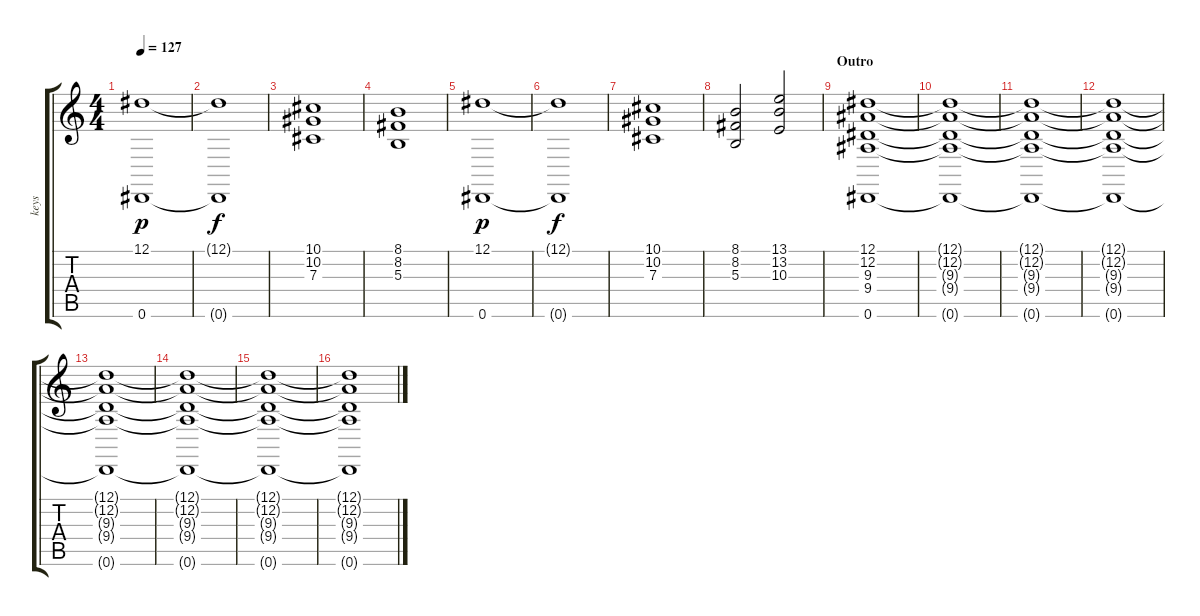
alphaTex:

\track ("keys" "keys") {instrument stringensemble1}
\staff {score tabs}
\tuning (Eb4 Bb3 Gb3 Db3 Ab2 Eb2) {hide}
\ts (4 4)
\tempo 127
\clef g2
\ks c
(12.1 0.6).1{dy p volume 12} |
(12.1{t} 0.6{t}).1{dy f} |
(10.1 10.2 7.3).1{volume 9} |
(8.1 8.2 5.3).1 |
(12.1 0.6).1{dy p volume 12} |
(12.1{t} 0.6{t}).1{dy f} |
(10.1 10.2 7.3).1{volume 9} |
(8.1 8.2 5.3).2 (13.1 13.2 10.3).2 |
\section ("" "Outro")
(12.1 12.2 9.3 9.4 0.6).1{volume 8} |
(12.1{t} 12.2{t} 9.3{t} 9.4{t} 0.6{t}).1 |
(12.1{t} 12.2{t} 9.3{t} 9.4{t} 0.6{t}).1 |
(12.1{t} 12.2{t} 9.3{t} 9.4{t} 0.6{t}).1 |
(12.1{t} 12.2{t} 9.3{t} 9.4{t} 0.6{t}).1 |
(12.1{t} 12.2{t} 9.3{t} 9.4{t} 0.6{t}).1 |
(12.1{t} 12.2{t} 9.3{t} 9.4{t} 0.6{t}).1 |
(12.1{t} 12.2{t} 9.3{t} 9.4{t} 0.6{t}).1
